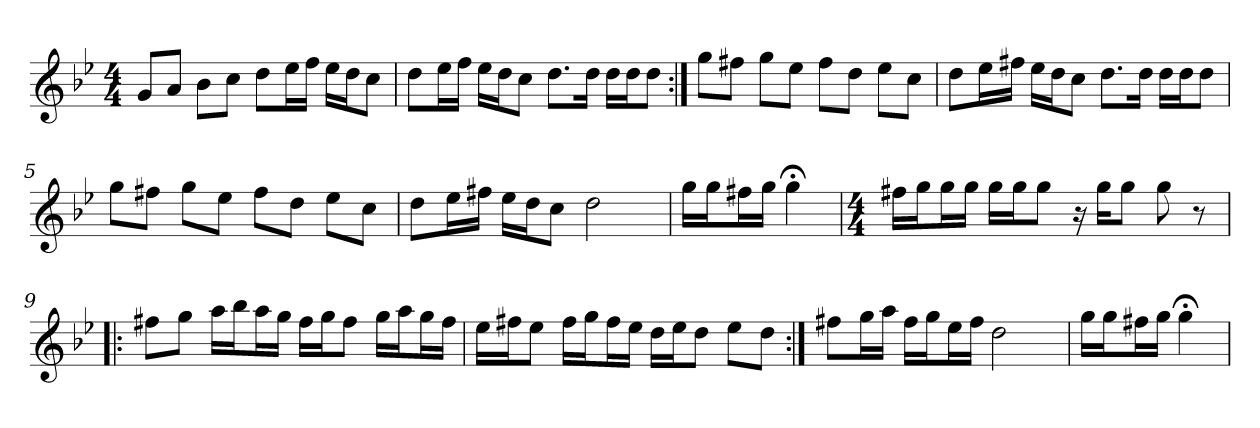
**kern
*part1
*staff1
*clefG2
*k[b-e-]
*M4/4
=1
8g/L
8a/J
8b-\L
8cc\J
8dd\L
16ee-\L
16ff\JJ
16ee-\LL
16dd\J
8cc\J
=2
8dd\L
16ee-\L
16ff\JJ
16ee-\LL
16dd\J
8cc\J
8.dd\L
16dd\Jk
16dd\LL
16dd\J
8dd\J
=3:|!
8gg\L
8ff#X\J
8gg\L
8ee-\J
8ff#\L
8dd\J
8ee-\L
8cc\J
=4
8dd\L
16ee-\L
16ff#X\JJ
16ee-\LL
16dd\J
8cc\J
8.dd\L
16dd\Jk
16dd\LL
16dd\J
8dd\J
=5
8gg\L
8ff#X\J
8gg\L
8ee-\J
8ff#\L
8dd\J
8ee-\L
8cc\J
=6
8dd\L
16ee-\L
16ff#X\JJ
16ee-\LL
16dd\J
8cc\J
2dd
=7
16gg\LL
16gg\J
16ff#X\L
16gg\JJ
4gg;<
=8
*M4/4
16ff#X\LL
16gg\J
16gg\L
16gg\JJ
16gg\LL
16gg\J
8gg\J
16r
16gg\KL
8gg\J
8gg
8r
=9!|:
8ff#X\L
8gg\J
16aa\LL
16bb-\J
16aa\L
16gg\JJ
16ff#\LL
16gg\J
8ff#\J
16gg\LL
16aa\J
16gg\L
16ff#\JJ
=10
16ee-\LL
16ff#X\J
8ee-\J
16ff#\LL
16gg\J
16ff#\L
16ee-\JJ
16dd\LL
16ee-\J
8dd\J
8ee-\L
8dd\J
=11:|!
8ff#X\L
16gg\L
16aa\JJ
16ff#\LL
16gg\J
16ee-\L
16ff#\JJ
2dd
=12
16gg\LL
16gg\J
16ff#X\L
16gg\JJ
4gg;<
=
*-
